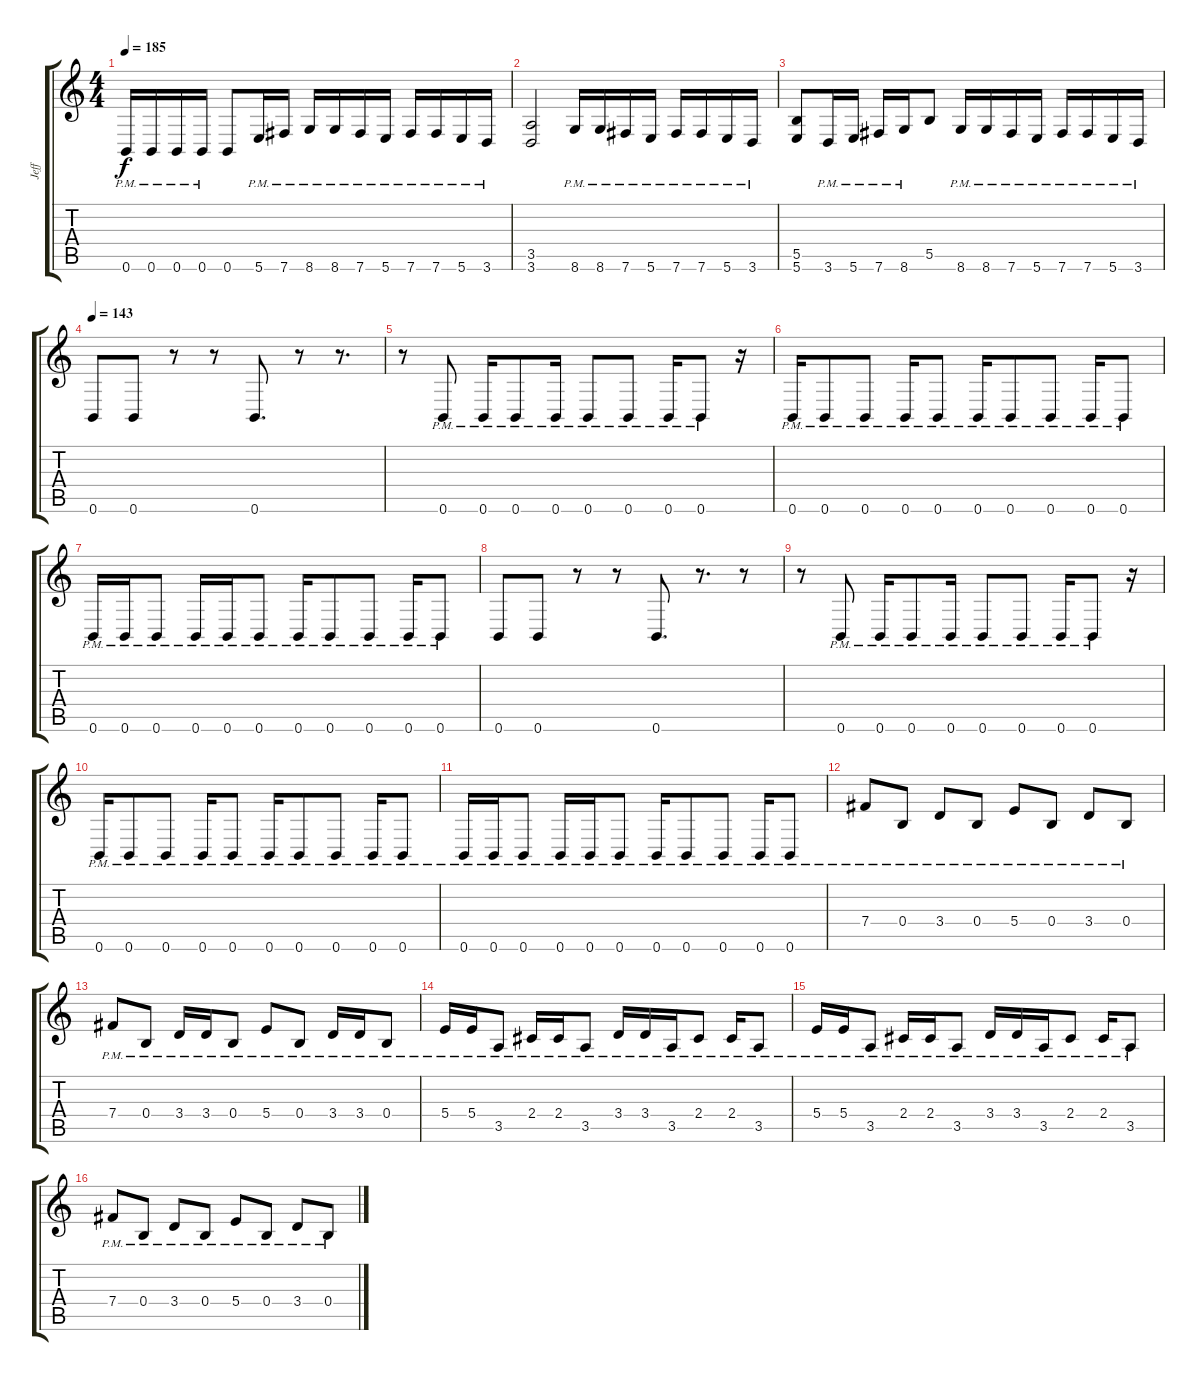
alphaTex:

\track ("Jeff" "Jeff") {instrument distortionguitar}
\staff {score tabs}
\tuning (Db4 Ab3 E3 B2 Gb2 B1) {hide}
\ts (4 4)
\tempo 185
\clef g2
\ks c
0.6{pm}.16{dy f} 0.6{pm}.16 0.6{pm}.16 0.6{pm}.16 0.6.8 5.6{pm}.16 7.6{pm}.16 8.6{pm}.16 8.6{pm}.16 7.6{pm}.16 5.6{pm}.16 7.6{pm}.16 7.6{pm}.16 5.6{pm}.16 3.6{pm}.16 |
(3.5 3.6).2 8.6{pm}.16 8.6{pm}.16 7.6{pm}.16 5.6{pm}.16 7.6{pm}.16 7.6{pm}.16 5.6{pm}.16 3.6{pm}.16 |
(5.5 5.6).8 3.6{pm}.16 5.6{pm}.16 7.6{pm}.16 8.6{pm}.16 5.5.8 8.6{pm}.16 8.6{pm}.16 7.6{pm}.16 5.6{pm}.16 7.6{pm}.16 7.6{pm}.16 5.6{pm}.16 3.6{pm}.16 |
\tempo 143
0.6.8 0.6.8 r.8 r.8 0.6.8{d} r.8 r.8{d} |
r.8 0.6{pm}.8 0.6{pm}.16 0.6{pm}.8 0.6{pm}.16 0.6{pm}.8 0.6{pm}.8 0.6{pm}.16 0.6{pm}.8 r.16 |
0.6{pm}.16 0.6{pm}.8 0.6{pm}.8 0.6{pm}.16 0.6{pm}.8 0.6{pm}.16 0.6{pm}.8 0.6{pm}.8 0.6{pm}.16 0.6{pm}.8 |
0.6{pm}.16 0.6{pm}.16 0.6{pm}.8 0.6{pm}.16 0.6{pm}.16 0.6{pm}.8 0.6{pm}.16 0.6{pm}.8 0.6{pm}.8 0.6{pm}.16 0.6{pm}.8 |
0.6.8 0.6.8 r.8 r.8 0.6.8{d} r.8{d} r.8 |
r.8 0.6{pm}.8 0.6{pm}.16 0.6{pm}.8 0.6{pm}.16 0.6{pm}.8 0.6{pm}.8 0.6{pm}.16 0.6{pm}.8 r.16 |
0.6{pm}.16 0.6{pm}.8 0.6{pm}.8 0.6{pm}.16 0.6{pm}.8 0.6{pm}.16 0.6{pm}.8 0.6{pm}.8 0.6{pm}.16 0.6{pm}.8 |
0.6{pm}.16 0.6{pm}.16 0.6{pm}.8 0.6{pm}.16 0.6{pm}.16 0.6{pm}.8 0.6{pm}.16 0.6{pm}.8 0.6{pm}.8 0.6{pm}.16 0.6{pm}.8 |
7.4{pm}.8 0.4{pm}.8 3.4{pm}.8 0.4{pm}.8 5.4{pm}.8 0.4{pm}.8 3.4{pm}.8 0.4{pm}.8 |
7.4{pm}.8 0.4{pm}.8 3.4{pm}.16 3.4{pm}.16 0.4{pm}.8 5.4{pm}.8 0.4{pm}.8 3.4{pm}.16 3.4{pm}.16 0.4{pm}.8 |
5.4{pm}.16 5.4{pm}.16 3.5{pm}.8 2.4{pm}.16 2.4{pm}.16 3.5{pm}.8 3.4{pm}.16 3.4{pm}.16 3.5{pm}.16 2.4{pm}.8 2.4{pm}.16 3.5{pm}.8 |
5.4{pm}.16 5.4{pm}.16 3.5{pm}.8 2.4{pm}.16 2.4{pm}.16 3.5{pm}.8 3.4{pm}.16 3.4{pm}.16 3.5{pm}.16 2.4{pm}.8 2.4{pm}.16 3.5{pm}.8 |
7.4{pm}.8 0.4{pm}.8 3.4{pm}.8 0.4{pm}.8 5.4{pm}.8 0.4{pm}.8 3.4{pm}.8 0.4{pm}.8
